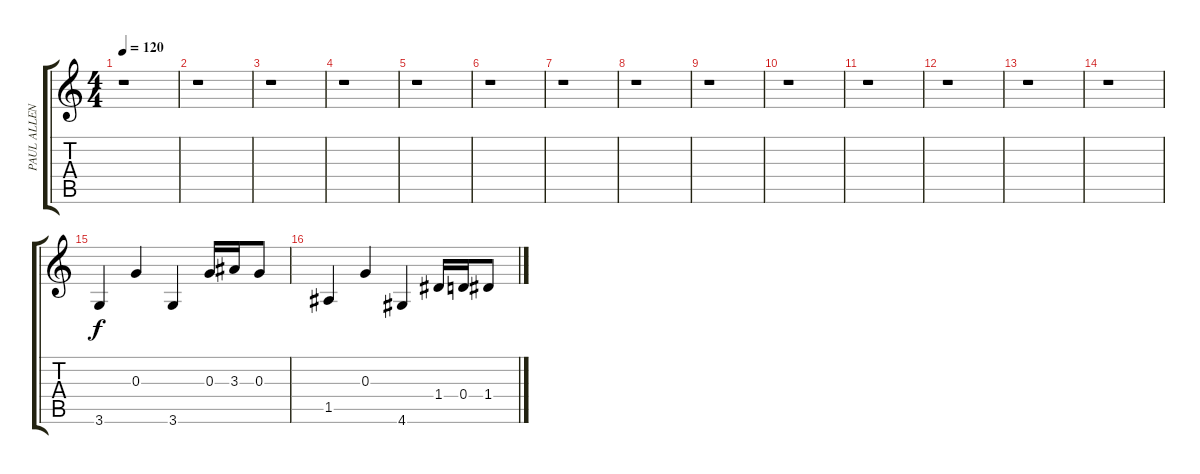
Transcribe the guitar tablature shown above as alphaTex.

\track ("PAUL ALLENDER" "PAUL ALLEN") {instrument overdrivenguitar}
\staff {score tabs}
\tuning (E4 B3 G3 D3 A2 E2) {hide}
\ts (4 4)
\tempo 120
\clef g2
\ks c
r.1{dy f} |
r.1 |
r.1 |
r.1 |
r.1 |
r.1 |
r.1 |
r.1 |
r.1 |
r.1 |
r.1 |
r.1 |
r.1 |
r.1 |
3.6.4 0.3.4 3.6.4 0.3.16 3.3.16 0.3.8 |
1.5.4 0.3.4 4.6.4 1.4.16 0.4.16 1.4.8
